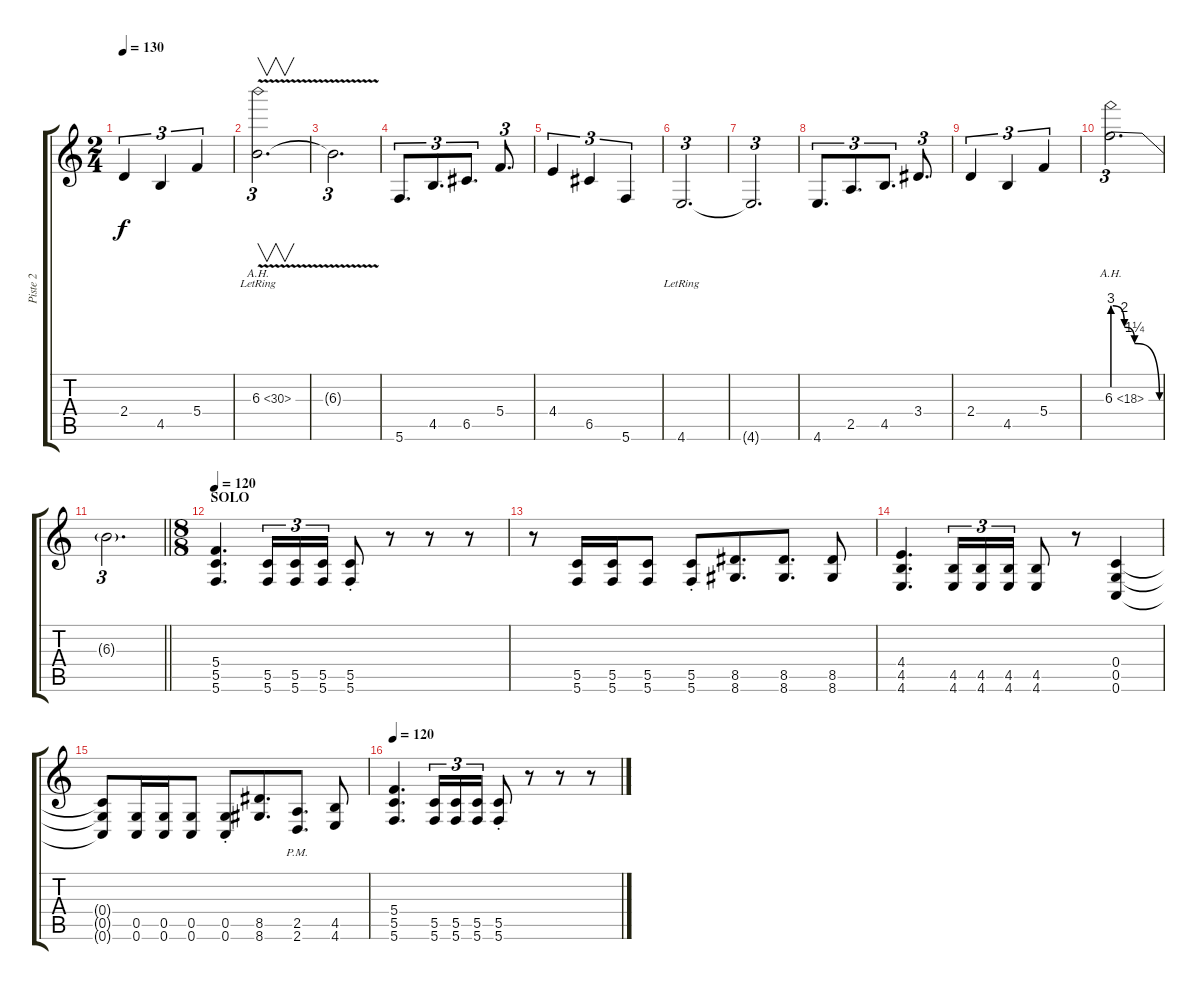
\track ("Piste 2" "Piste 2") {instrument distortionguitar}
\staff {score tabs}
\tuning (D4 A3 F3 C3 G2 C2) {hide}
\ts (2 4)
\tempo 130
\clef g2
\ks c
2.4.4{tu (3 2) dy f} 4.5.4{tu (3 2)} 5.4.4{tu (3 2)} |
6.3{ah 24 v lr}.2{v d tu (3 2)} |
6.3{t}.2{d tu (3 2)} |
5.6.8{d tu (3 2)} 4.5.8{d tu (3 2)} 6.5.8{d tu (3 2)} 5.4.8{d tu (3 2)} |
4.4.4{tu (3 2)} 6.5.4{tu (3 2)} 5.6.4{tu (3 2)} |
4.6{lr}.2{d tu (3 2)} |
4.6{t}.2{d tu (3 2)} |
4.6.8{d tu (3 2)} 2.5.8{d tu (3 2)} 4.5.8{d tu (3 2)} 3.4.8{d tu (3 2)} |
2.4.4{tu (3 2)} 4.5.4{tu (3 2)} 5.4.4{tu (3 2)} |
6.3{be (custom 0 12 15 8 28 5 60 0) ah 12}.2{d tu (3 2)} |
\barLineRight lightlight
6.3{t}.2{d tu (3 2)} |
\ts (8 8)
\section ("" "SOLO")
\tempo 120
(5.4 5.5 5.6).4{d} (5.5 5.6).16{tu (3 2)} (5.5 5.6).16{tu (3 2)} (5.5 5.6).16{tu (3 2)} (5.5 5.6{st}).8 r.8 r.8 r.8 |
r.8 (5.5 5.6).16 (5.5 5.6).16 (5.5 5.6).8 (5.5 5.6{st}).8 (8.5 8.6).8{d} (8.5 8.6).8{d} (8.5 8.6).8 |
(4.4 4.5 4.6).4{d} (4.5 4.6).16{tu (3 2)} (4.5 4.6).16{tu (3 2)} (4.5 4.6).16{tu (3 2)} (4.5 4.6).8 r.8 (0.4 0.5 0.6).4 |
(0.4{t} 0.5{t} 0.6{t}).8 (0.5 0.6).16 (0.5 0.6).16 (0.5 0.6).8 (0.5 0.6{st}).8 (8.5 8.6).8{d} (2.5 2.6{pm}).8{d} (4.5 4.6).8 |
\tempo 120
(5.4 5.5 5.6).4{d} (5.5 5.6).16{tu (3 2)} (5.5 5.6).16{tu (3 2)} (5.5 5.6).16{tu (3 2)} (5.5 5.6{st}).8 r.8 r.8 r.8
